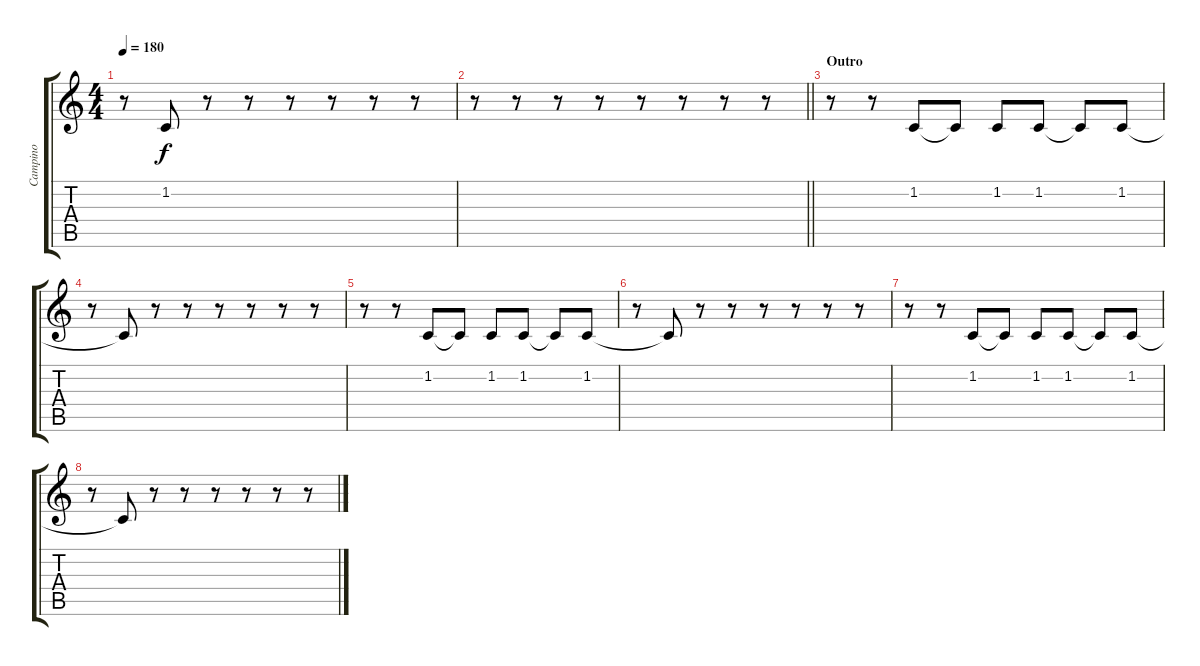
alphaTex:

\track ("Campino" "Campino") {instrument oboe}
\staff {score tabs}
\tuning (E4 B3 G3 D3 A2 E2) {hide}
\ts (4 4)
\tempo 180
\clef g2
\ks c
r.8{dy f} 1.2{t}.8 r.8 r.8 r.8 r.8 r.8 r.8 |
\barLineRight lightlight
r.8 r.8 r.8 r.8 r.8 r.8 r.8 r.8 |
\section ("" "Outro")
r.8 r.8 1.2.8 1.2{t}.8 1.2.8 1.2.8 1.2{t}.8 1.2.8 |
r.8 1.2{t}.8 r.8 r.8 r.8 r.8 r.8 r.8 |
r.8 r.8 1.2.8 1.2{t}.8 1.2.8 1.2.8 1.2{t}.8 1.2.8 |
r.8 1.2{t}.8 r.8 r.8 r.8 r.8 r.8 r.8 |
r.8 r.8 1.2.8 1.2{t}.8 1.2.8 1.2.8 1.2{t}.8 1.2.8 |
r.8 1.2{t}.8 r.8 r.8 r.8 r.8 r.8 r.8
